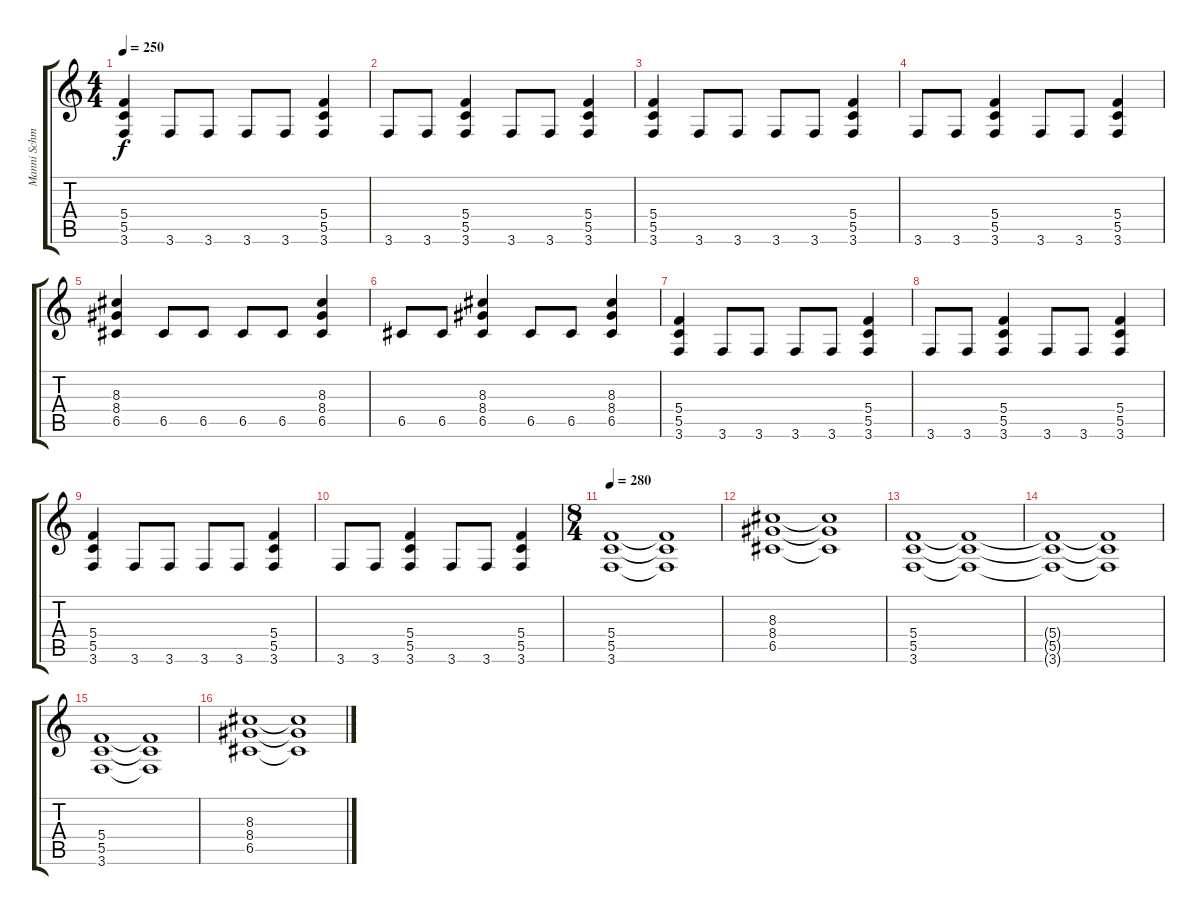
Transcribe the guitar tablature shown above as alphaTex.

\track ("Manni Schmidt (Rítmica)" "Manni Schm") {instrument distortionguitar}
\staff {score tabs}
\tuning (D4 A3 F3 C3 G2 D2) {hide}
\ts (4 4)
\tempo 250
\clef g2
\ks c
(5.4 5.5 3.6).4{dy f} 3.6.8 3.6.8 3.6.8 3.6.8 (5.4 5.5 3.6).4 |
3.6.8 3.6.8 (5.4 5.5 3.6).4 3.6.8 3.6.8 (5.4 5.5 3.6).4 |
(5.4 5.5 3.6).4 3.6.8 3.6.8 3.6.8 3.6.8 (5.4 5.5 3.6).4 |
3.6.8 3.6.8 (5.4 5.5 3.6).4 3.6.8 3.6.8 (5.4 5.5 3.6).4 |
(8.3 8.4 6.5).4 6.5.8 6.5.8 6.5.8 6.5.8 (8.3 8.4 6.5).4 |
6.5.8 6.5.8 (8.3 8.4 6.5).4 6.5.8 6.5.8 (8.3 8.4 6.5).4 |
(5.4 5.5 3.6).4 3.6.8 3.6.8 3.6.8 3.6.8 (5.4 5.5 3.6).4 |
3.6.8 3.6.8 (5.4 5.5 3.6).4 3.6.8 3.6.8 (5.4 5.5 3.6).4 |
(5.4 5.5 3.6).4 3.6.8 3.6.8 3.6.8 3.6.8 (5.4 5.5 3.6).4 |
3.6.8 3.6.8 (5.4 5.5 3.6).4 3.6.8 3.6.8 (5.4 5.5 3.6).4 |
\ts (8 4)
\tempo 280
(5.4 5.5 3.6).1 (5.4{t} 5.5{t} 3.6{t}).1 |
(8.3 8.4 6.5).1 (8.3{t} 8.4{t} 6.5{t}).1 |
(5.4 5.5 3.6).1 (5.4{t} 5.5{t} 3.6{t}).1 |
(5.4{t} 5.5{t} 3.6{t}).1 (5.4{t} 5.5{t} 3.6{t}).1 |
(5.4 5.5 3.6).1 (5.4{t} 5.5{t} 3.6{t}).1 |
(8.3 8.4 6.5).1 (8.3{t} 8.4{t} 6.5{t}).1
